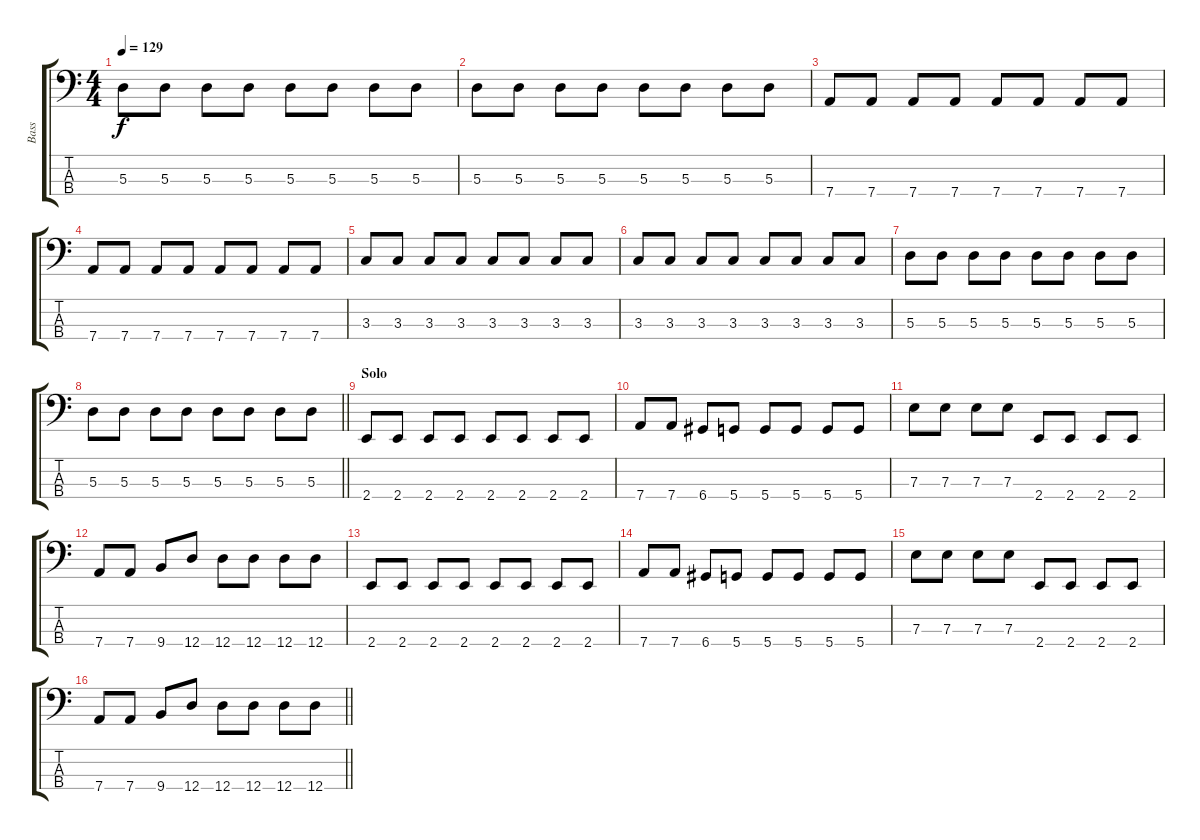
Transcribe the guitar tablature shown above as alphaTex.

\track ("Bass" "Bass") {instrument electricbassfinger}
\staff {score tabs}
\tuning (G2 D2 A1 D1) {hide}
\ts (4 4)
\tempo 129
\clef f4
\ks c
5.3.8{dy f} 5.3.8 5.3.8 5.3.8 5.3.8 5.3.8 5.3.8 5.3.8 |
5.3.8 5.3.8 5.3.8 5.3.8 5.3.8 5.3.8 5.3.8 5.3.8 |
7.4.8 7.4.8 7.4.8 7.4.8 7.4.8 7.4.8 7.4.8 7.4.8 |
7.4.8 7.4.8 7.4.8 7.4.8 7.4.8 7.4.8 7.4.8 7.4.8 |
3.3.8 3.3.8 3.3.8 3.3.8 3.3.8 3.3.8 3.3.8 3.3.8 |
3.3.8 3.3.8 3.3.8 3.3.8 3.3.8 3.3.8 3.3.8 3.3.8 |
5.3.8 5.3.8 5.3.8 5.3.8 5.3.8 5.3.8 5.3.8 5.3.8 |
\barLineRight lightlight
5.3.8 5.3.8 5.3.8 5.3.8 5.3.8 5.3.8 5.3.8 5.3.8 |
\section ("" "Solo")
2.4.8 2.4.8 2.4.8 2.4.8 2.4.8 2.4.8 2.4.8 2.4.8 |
7.4.8 7.4.8 6.4.8 5.4.8 5.4.8 5.4.8 5.4.8 5.4.8 |
7.3.8 7.3.8 7.3.8 7.3.8 2.4.8 2.4.8 2.4.8 2.4.8 |
7.4.8 7.4.8 9.4.8 12.4.8 12.4.8 12.4.8 12.4.8 12.4.8 |
2.4.8 2.4.8 2.4.8 2.4.8 2.4.8 2.4.8 2.4.8 2.4.8 |
7.4.8 7.4.8 6.4.8 5.4.8 5.4.8 5.4.8 5.4.8 5.4.8 |
7.3.8 7.3.8 7.3.8 7.3.8 2.4.8 2.4.8 2.4.8 2.4.8 |
\barLineRight lightlight
7.4.8 7.4.8 9.4.8 12.4.8 12.4.8 12.4.8 12.4.8 12.4.8
